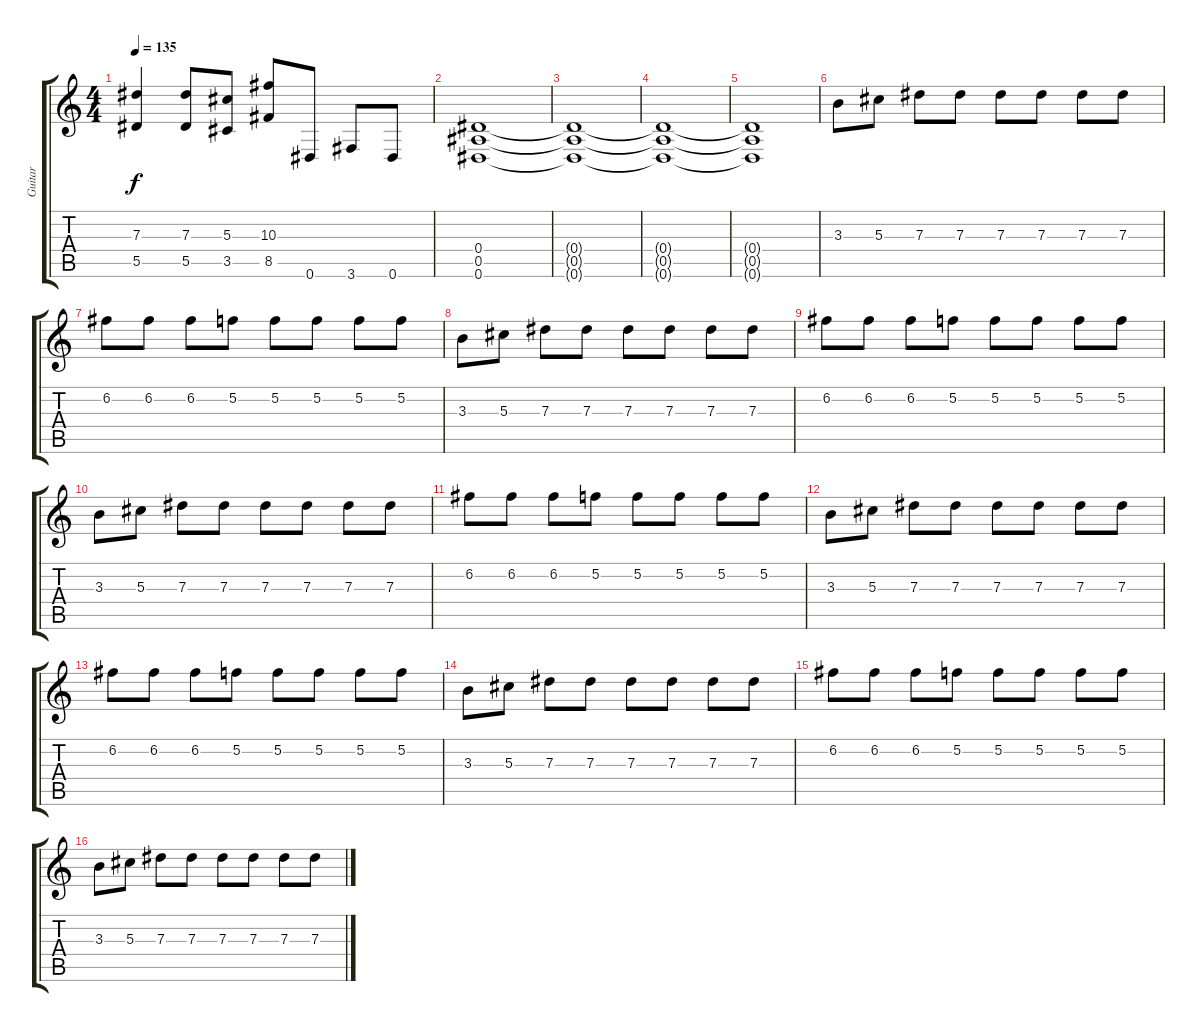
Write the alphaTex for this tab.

\track ("Guitar" "Guitar") {instrument distortionguitar}
\staff {score tabs}
\tuning (F4 C4 Ab3 Eb3 Bb2 Eb2) {hide}
\ts (4 4)
\tempo 135
\clef g2
\ks c
(7.3 5.5).4{dy f} (7.3 5.5).8 (5.3 3.5).8 (10.3 8.5).8 0.6.8 3.6.8 0.6.8 |
(0.4 0.5 0.6).1{volume 8} |
(0.4{t} 0.5{t} 0.6{t}).1 |
(0.4{t} 0.5{t} 0.6{t}).1{volume 4} |
(0.4{t} 0.5{t} 0.6{t}).1 |
3.3.8{volume 13} 5.3.8 7.3.8 7.3.8 7.3.8 7.3.8 7.3.8 7.3.8 |
6.2.8 6.2.8 6.2.8 5.2.8 5.2.8 5.2.8 5.2.8 5.2.8 |
3.3.8 5.3.8 7.3.8 7.3.8 7.3.8 7.3.8 7.3.8 7.3.8 |
6.2.8 6.2.8 6.2.8 5.2.8 5.2.8 5.2.8 5.2.8 5.2.8 |
3.3.8 5.3.8 7.3.8 7.3.8 7.3.8 7.3.8 7.3.8 7.3.8 |
6.2.8 6.2.8 6.2.8 5.2.8 5.2.8 5.2.8 5.2.8 5.2.8 |
3.3.8 5.3.8 7.3.8 7.3.8 7.3.8 7.3.8 7.3.8 7.3.8 |
6.2.8 6.2.8 6.2.8 5.2.8 5.2.8 5.2.8 5.2.8 5.2.8 |
3.3.8 5.3.8 7.3.8 7.3.8 7.3.8 7.3.8 7.3.8 7.3.8 |
6.2.8 6.2.8 6.2.8 5.2.8 5.2.8 5.2.8 5.2.8 5.2.8 |
3.3.8 5.3.8 7.3.8 7.3.8 7.3.8 7.3.8 7.3.8 7.3.8
